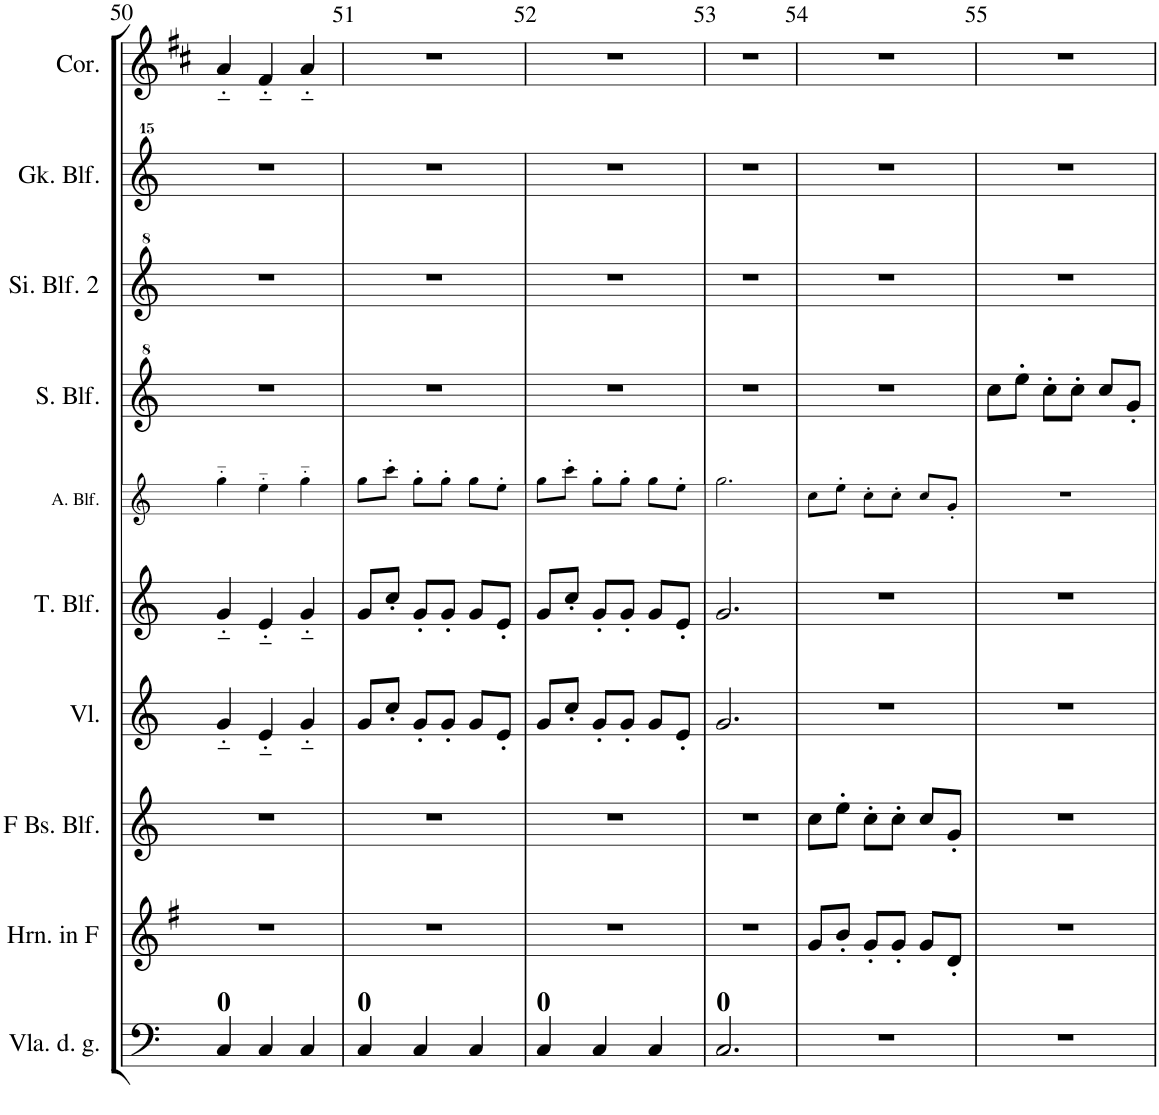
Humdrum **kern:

**kern	**kern	**kern	**kern	**kern	**kern	**kern	**kern	**kern	**kern
*part10	*part9	*part8	*part7	*part6	*part5	*part4	*part3	*part2	*part1
*staff10	*staff9	*staff8	*staff7	*staff6	*staff5	*staff4	*staff3	*staff2	*staff1
*I"Strijkers	*I"Hoorn in F	*I"F Bas-blokfluit	*I"Viool	*I"Tenor-blokfluit	*I"Alt-blokfluit	*I"Sopraan-blokfluit	*I"Sopranino-blokfluit 2	*I"Garklein/kleine sopranino-blokfluit	*I"Cornet in Bes
*	*I'Hrn. in F	*I'F Bs. Blf.	*I'Vl.	*I'T. Blf.	*I'A. Blf.	*I'S. Blf.	*I'Si. Blf. 2	*I'Gk. Blf.	*I'Cor.
!!LO:PB:g=z
*clefF4	*clefG2	*clefG2	*clefG2	*clefG2	*clefG2	*clefG^2	*clefG^2	*clefG^^2	*clefG2
*	*Trd4c7	*	*	*	*	*	*	*	*Trd1c2
*k[]	*k[f#]	*k[]	*k[]	*k[]	*k[]	*k[]	*k[]	*k[]	*k[f#c#]
*M3/4	*M3/4	*M3/4	*M3/4	*M3/4	*M3/4	*M3/4	*M3/4	*M3/4	*M3/4
=50	=50	=50	=50	=50	=50	=50	=50	=50	=50
4C/	2.r	2.r	4g/	4g/	4gg\	2.r	2.r	2.r	4a/
4C/	.	.	4e/	4e/	4ee\	.	.	.	4f#/
4C/	.	.	4g/	4g/	4gg\	.	.	.	4a/
=51	=51	=51	=51	=51	=51	=51	=51	=51	=51
4C/	2.r	2.r	8g/L	8g/L	8gg\L	2.r	2.r	2.r	2.r
.	.	.	8cc'/J	8cc'/J	8ccc'\J	.	.	.	.
4C/	.	.	8g'/L	8g'/L	8gg'\L	.	.	.	.
.	.	.	8g'/J	8g'/J	8gg'\J	.	.	.	.
4C/	.	.	8g/L	8g/L	8gg\L	.	.	.	.
.	.	.	8e'/J	8e'/J	8ee'\J	.	.	.	.
=52	=52	=52	=52	=52	=52	=52	=52	=52	=52
4C/	2.r	2.r	8g/L	8g/L	8gg\L	2.r	2.r	2.r	2.r
.	.	.	8cc'/J	8cc'/J	8ccc'\J	.	.	.	.
4C/	.	.	8g'/L	8g'/L	8gg'\L	.	.	.	.
.	.	.	8g'/J	8g'/J	8gg'\J	.	.	.	.
4C/	.	.	8g/L	8g/L	8gg\L	.	.	.	.
.	.	.	8e'/J	8e'/J	8ee'\J	.	.	.	.
=53	=53	=53	=53	=53	=53	=53	=53	=53	=53
2.C/	2.r	2.r	2.g/	2.g/	2.gg\	2.r	2.r	2.r	2.r
=54	=54	=54	=54	=54	=54	=54	=54	=54	=54
2.r	8g/L	8cc\L	2.r	2.r	8cc\L	2.r	2.r	2.r	2.r
.	8b'/J	8ee'\J	.	.	8ee'\J	.	.	.	.
.	8g'/L	8cc'\L	.	.	8cc'\L	.	.	.	.
.	8g'/J	8cc'\J	.	.	8cc'\J	.	.	.	.
.	8g/L	8cc/L	.	.	8cc/L	.	.	.	.
.	8d'/J	8g'/J	.	.	8g'/J	.	.	.	.
=55	=55	=55	=55	=55	=55	=55	=55	=55	=55
2.r	2.r	2.r	2.r	2.r	2.r	8ccc\L	2.r	2.r	2.r
.	.	.	.	.	.	8eee'\J	.	.	.
.	.	.	.	.	.	8ccc'\L	.	.	.
.	.	.	.	.	.	8ccc'\J	.	.	.
.	.	.	.	.	.	8ccc/L	.	.	.
.	.	.	.	.	.	8gg'/J	.	.	.
=	=	=	=	=	=	=	=	=	=
*-	*-	*-	*-	*-	*-	*-	*-	*-	*-
